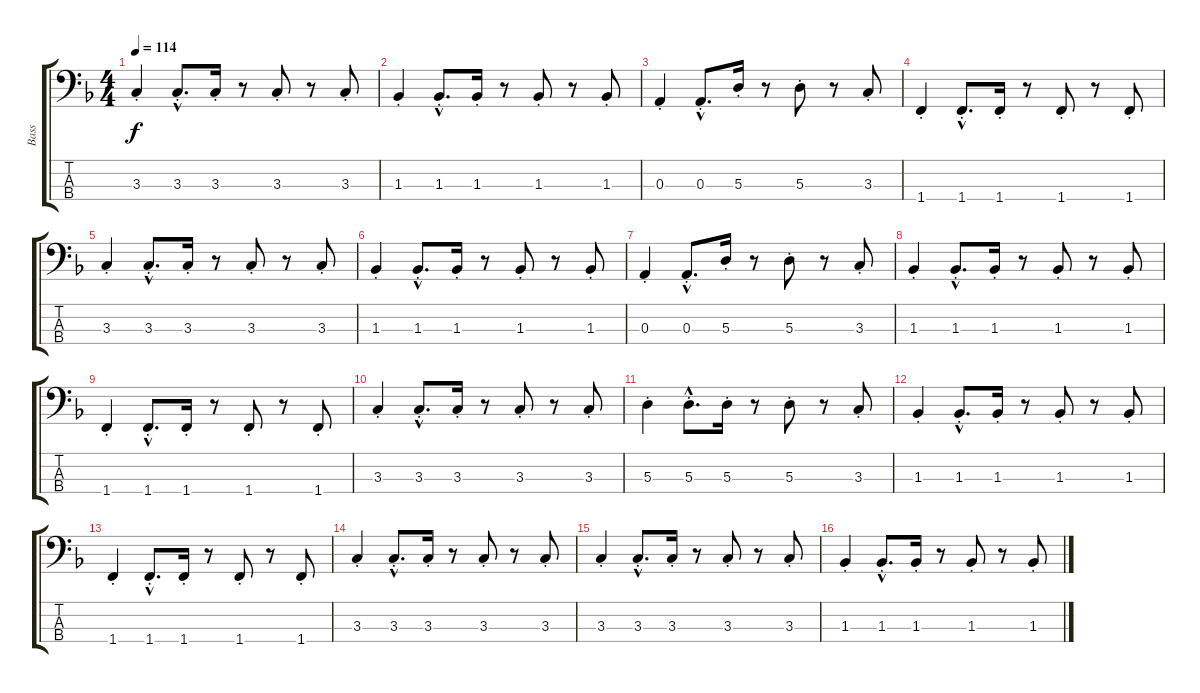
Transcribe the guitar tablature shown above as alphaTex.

\track ("Bass" "Bass") {instrument fretlessbass}
\staff {score tabs}
\tuning (G2 D2 A1 E1) {hide}
\ts (4 4)
\tempo 114
\clef f4
\ks f
3.3{st}.4{dy f} 3.3{hac st}.8{d} 3.3{st}.16 r.8 3.3{st}.8 r.8 3.3{st}.8 |
1.3{st}.4 1.3{hac st}.8{d} 1.3{st}.16 r.8 1.3{st}.8 r.8 1.3{st}.8 |
0.3{st}.4 0.3{hac st}.8{d} 5.3{st}.16 r.8 5.3{st}.8 r.8 3.3{st}.8 |
1.4{st}.4 1.4{hac st}.8{d} 1.4{st}.16 r.8 1.4{st}.8 r.8 1.4{st}.8 |
3.3{st}.4 3.3{hac st}.8{d} 3.3{st}.16 r.8 3.3{st}.8 r.8 3.3{st}.8 |
1.3{st}.4 1.3{hac st}.8{d} 1.3{st}.16 r.8 1.3{st}.8 r.8 1.3{st}.8 |
0.3{st}.4 0.3{hac st}.8{d} 5.3{st}.16 r.8 5.3{st}.8 r.8 3.3{st}.8 |
1.3{st}.4 1.3{hac st}.8{d} 1.3{st}.16 r.8 1.3{st}.8 r.8 1.3{st}.8 |
1.4{st}.4 1.4{hac st}.8{d} 1.4{st}.16 r.8 1.4{st}.8 r.8 1.4{st}.8 |
3.3{st}.4 3.3{hac st}.8{d} 3.3{st}.16 r.8 3.3{st}.8 r.8 3.3{st}.8 |
5.3{st}.4 5.3{hac st}.8{d} 5.3{st}.16 r.8 5.3{st}.8 r.8 3.3{st}.8 |
1.3{st}.4 1.3{hac st}.8{d} 1.3{st}.16 r.8 1.3{st}.8 r.8 1.3{st}.8 |
1.4{st}.4 1.4{hac st}.8{d} 1.4{st}.16 r.8 1.4{st}.8 r.8 1.4{st}.8 |
3.3{st}.4 3.3{hac st}.8{d} 3.3{st}.16 r.8 3.3{st}.8 r.8 3.3{st}.8 |
3.3{st}.4 3.3{hac st}.8{d} 3.3{st}.16 r.8 3.3{st}.8 r.8 3.3{st}.8 |
1.3{st}.4 1.3{hac st}.8{d} 1.3{st}.16 r.8 1.3{st}.8 r.8 1.3{st}.8
